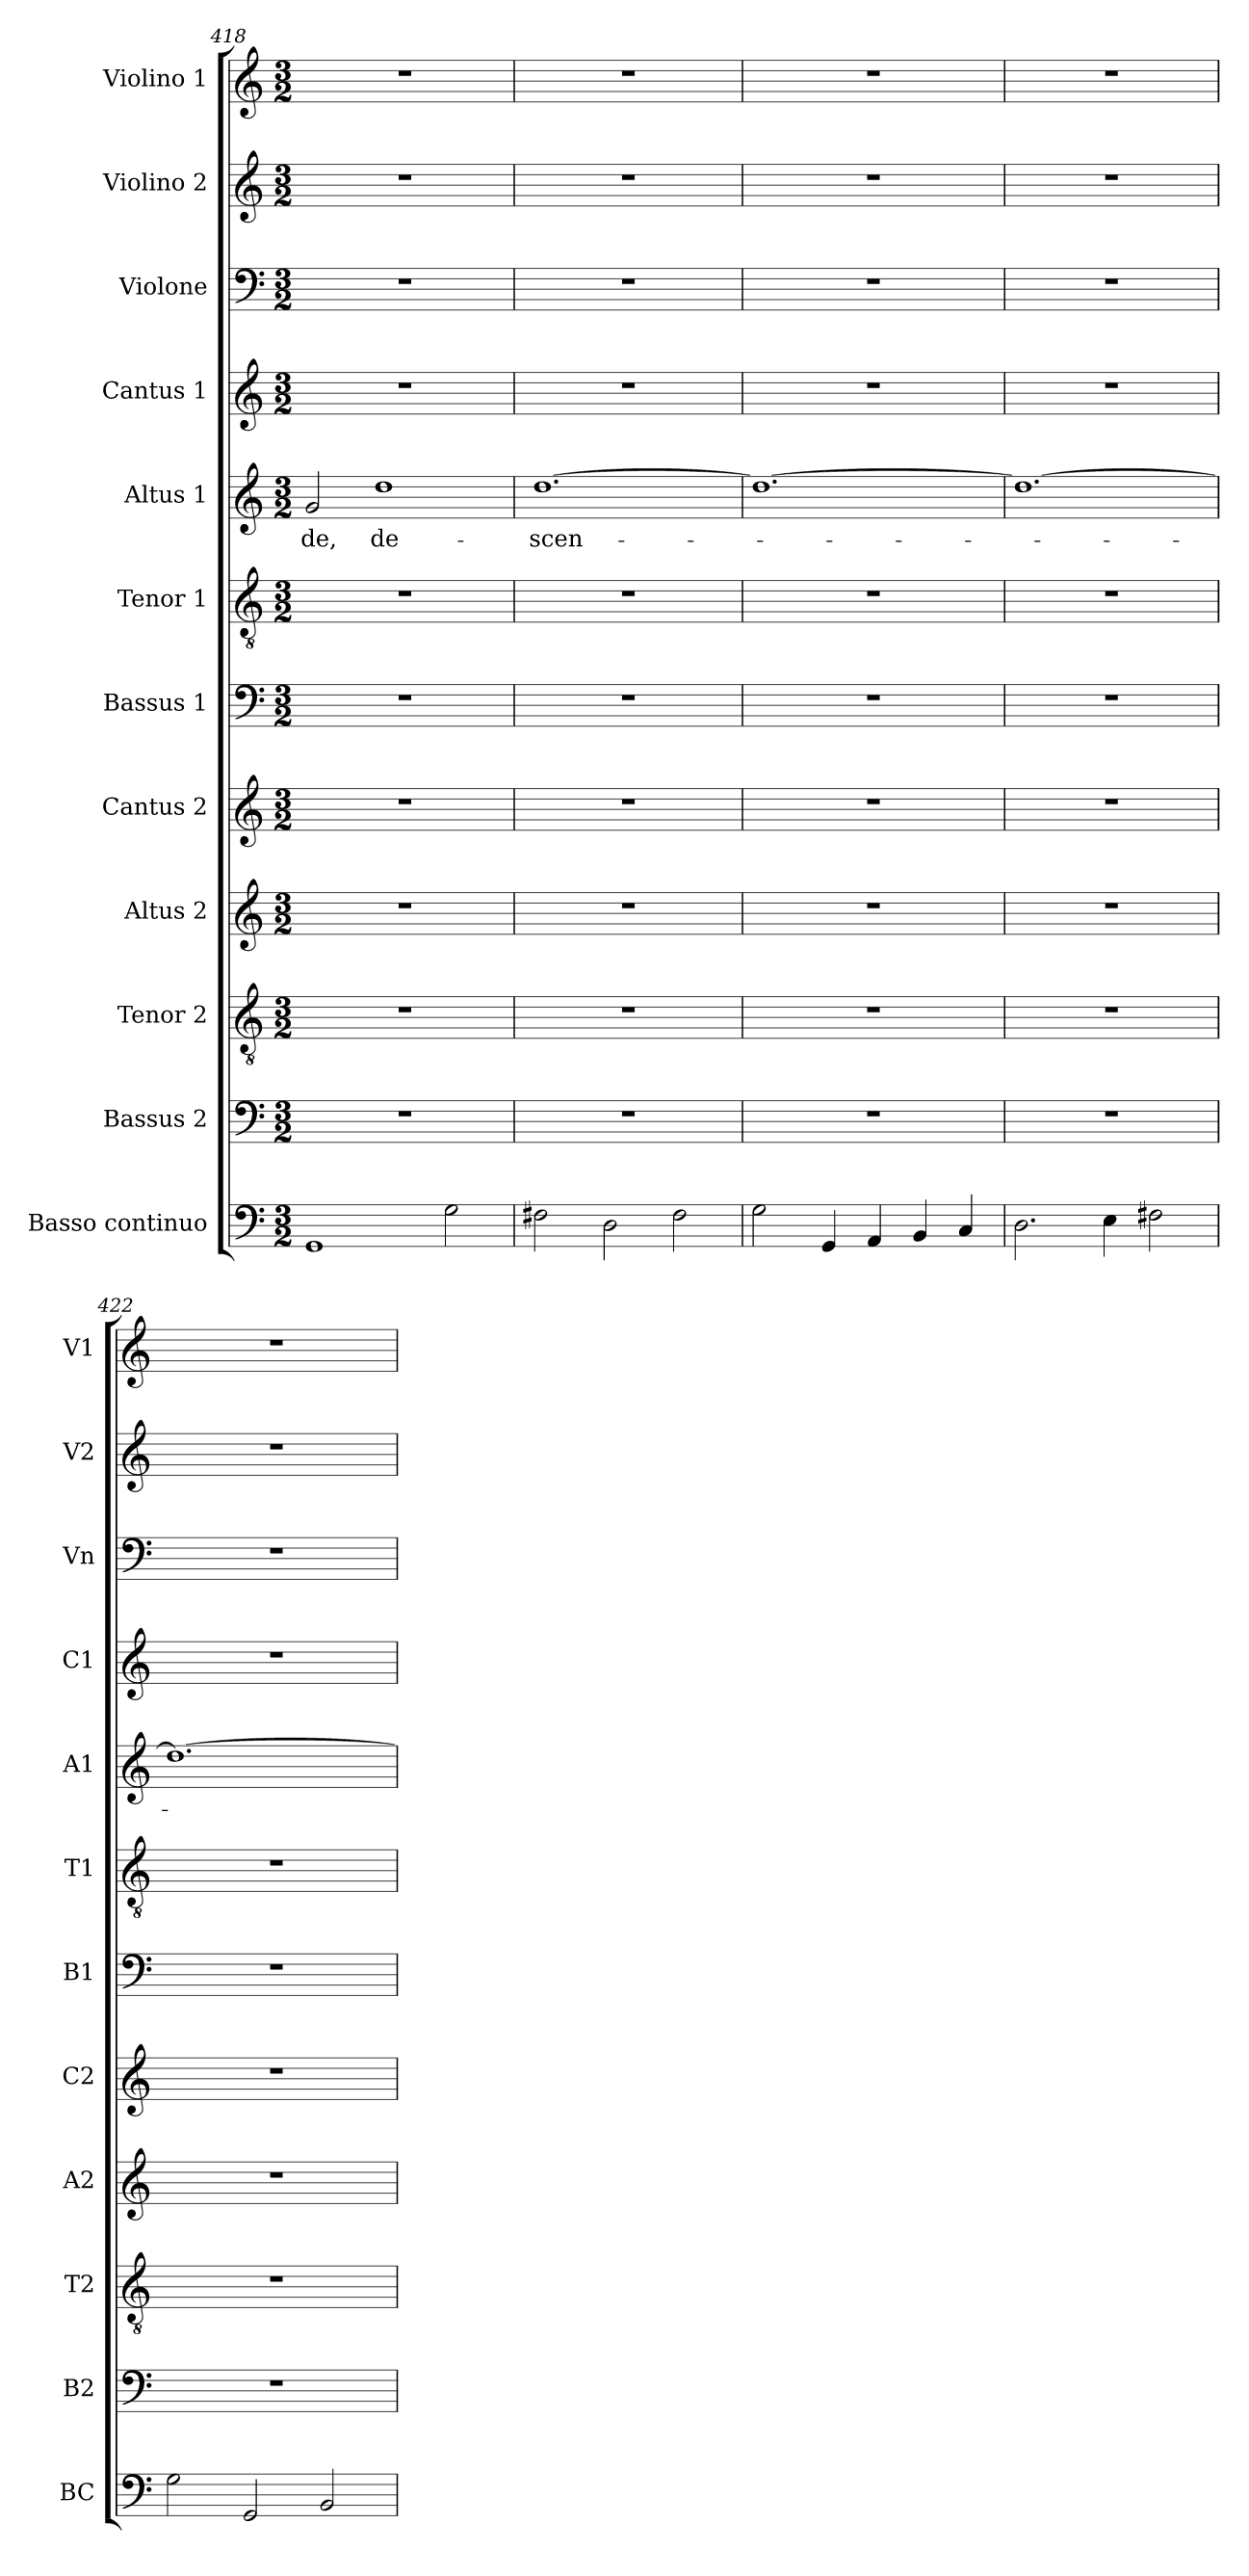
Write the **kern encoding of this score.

**kern	**kern	**kern	**kern	**kern	**kern	**kern	**kern	**text	**kern	**kern	**kern	**kern
*part12	*part11	*part10	*part9	*part8	*part7	*part6	*part5	*part5	*part4	*part3	*part2	*part1
*staff12	*staff11	*staff10	*staff9	*staff8	*staff7	*staff6	*staff5	*staff5	*staff4	*staff3	*staff2	*staff1
*I"Basso continuo	*I"Bassus 2	*I"Tenor 2	*I"Altus 2	*I"Cantus 2	*I"Bassus 1	*I"Tenor 1	*I"Altus 1	*	*I"Cantus 1	*I"Violone	*I"Violino 2	*I"Violino 1
*I'BC	*I'B2	*I'T2	*I'A2	*I'C2	*I'B1	*I'T1	*I'A1	*	*I'C1	*I'Vn	*I'V2	*I'V1
*clefF4	*clefF4	*clefGv2	*clefG2	*clefG2	*clefF4	*clefGv2	*clefG2	*	*clefG2	*clefF4	*clefG2	*clefG2
*ITrd7c12	*	*	*	*	*	*	*	*	*	*ITrd7c12	*	*
*k[]	*k[]	*k[]	*k[]	*k[]	*k[]	*k[]	*k[]	*	*k[]	*k[]	*k[]	*k[]
*C:	*C:	*C:	*C:	*C:	*C:	*C:	*C:	*	*C:	*C:	*C:	*C:
*M3/2	*M3/2	*M3/2	*M3/2	*M3/2	*M3/2	*M3/2	*M3/2	*	*M3/2	*M3/2	*M3/2	*M3/2
=418	=418	=418	=418	=418	=418	=418	=418	=418	=418	=418	=418	=418
!	!	!	!	!	!	!	!	!LO:LY:b	!	!	!	!
1GGG	1.r	1.r	1.r	1.r	1.r	1.r	2g/	-de,	1.r	1.r	1.r	1.r
!	!	!	!	!	!	!	!	!LO:LY:b	!	!	!	!
.	.	.	.	.	.	.	1dd	de-	.	.	.	.
2GG\	.	.	.	.	.	.	.	.	.	.	.	.
=419	=419	=419	=419	=419	=419	=419	=419	=419	=419	=419	=419	=419
!	!	!	!	!	!	!	!	!LO:LY:b	!	!	!	!
2FF#X\	1.r	1.r	1.r	1.r	1.r	1.r	[1.dd	-scen-	1.r	1.r	1.r	1.r
2DD\	.	.	.	.	.	.	.	.	.	.	.	.
2FF#\	.	.	.	.	.	.	.	.	.	.	.	.
=420	=420	=420	=420	=420	=420	=420	=420	=420	=420	=420	=420	=420
2GG\	1.r	1.r	1.r	1.r	1.r	1.r	1.dd_	.	1.r	1.r	1.r	1.r
4GGG/	.	.	.	.	.	.	.	.	.	.	.	.
4AAA/	.	.	.	.	.	.	.	.	.	.	.	.
4BBB/	.	.	.	.	.	.	.	.	.	.	.	.
4CC/	.	.	.	.	.	.	.	.	.	.	.	.
=421	=421	=421	=421	=421	=421	=421	=421	=421	=421	=421	=421	=421
2.DD\	1.r	1.r	1.r	1.r	1.r	1.r	1.dd_	.	1.r	1.r	1.r	1.r
4EE\	.	.	.	.	.	.	.	.	.	.	.	.
2FF#X\	.	.	.	.	.	.	.	.	.	.	.	.
=422	=422	=422	=422	=422	=422	=422	=422	=422	=422	=422	=422	=422
2GG\	1.r	1.r	1.r	1.r	1.r	1.r	1.dd_	.	1.r	1.r	1.r	1.r
2GGG/	.	.	.	.	.	.	.	.	.	.	.	.
2BBB/	.	.	.	.	.	.	.	.	.	.	.	.
=	=	=	=	=	=	=	=	=	=	=	=	=
*-	*-	*-	*-	*-	*-	*-	*-	*-	*-	*-	*-	*-
